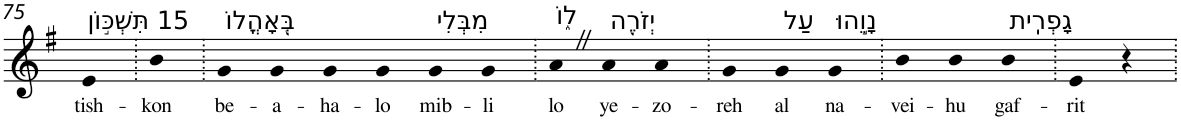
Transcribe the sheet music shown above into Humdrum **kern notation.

**kern	**text
*part1	*part1
*staff1	*staff1
*I"Piano	*
*I'Pno	*
!!LO:PB:g=z
*clefG2	*
*k[f#]	*
*G:	*
=75	=75
!LO:TX:a:t=15 תִּשְׁכּ֣וֹן	!
!	!LO:LY:b
4e	tish-
=76.	=76.
!	!LO:LY:b
4b	-kon
=77.	=77.
!LO:TX:a:t=בְּ֭אָהֳלוֹ	!
!	!LO:LY:b
4g	be-
!	!LO:LY:b
4g	-a-
!	!LO:LY:b
4g	-ha-
!	!LO:LY:b
4g	-lo
!LO:TX:a:t=מִבְּלִי	!
!	!LO:LY:b
4g	mib-
!	!LO:LY:b
4g	-li
=78.	=78.
!LO:TX:a:t=ל֑וֹ	!
!	!LO:LY:b
4aZ	lo
!LO:TX:a:t=יְזֹרֶ֖ה	!
!	!LO:LY:b
4a	ye-
!	!LO:LY:b
4a	-zo-
=79.	=79.
!	!LO:LY:b
4g	-reh
!LO:TX:a:t=עַל	!
!	!LO:LY:b
4g	al
!LO:TX:a:t=נָוֵ֣הוּ	!
!	!LO:LY:b
4g	na-
=80.	=80.
!	!LO:LY:b
4b	-vei-
!	!LO:LY:b
4b	-hu
!LO:TX:a:t=גָפְרִֽית	!
!	!LO:LY:b
4b	gaf-
=81.	=81.
!	!LO:LY:b
4e	-rit
4r	.
=.	=.
*-	*-
